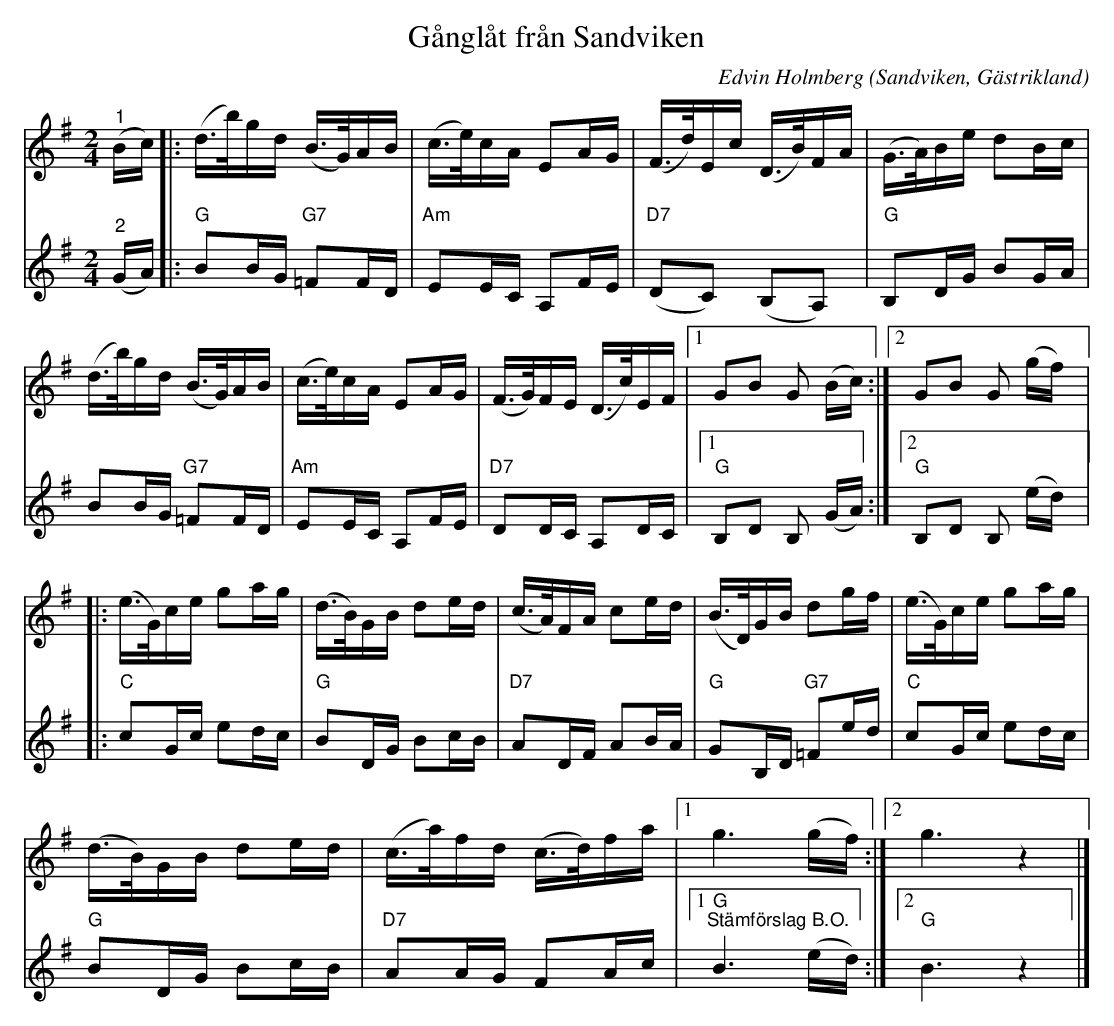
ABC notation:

X:1
T:Gånglåt från Sandviken
O:Sandviken, Gästrikland
C:Edvin Holmberg
L:1/16
M:2/4
K:G
V:1
"^1" (Bc) |: (d>b)gd (B>G)AB | (c>e)cA E2AG | (F>d)Ec (D>B)FA | (G>A)Be d2Bc |
(d>b)gd (B>G)AB | (c>e)cA E2AG | (F>G)FE (D>c)EF |1 G2B2 G2 (Bc) :|2 G2B2 G2 (gf) |:
(e>G)ce g2ag | (d>B)GB d2ed | (c>A)FA c2ed | (B>D)GB d2gf | (e>G)ce g2ag |
(d>B)GB d2ed | (c>a)fd (c>d)fa |1 g6 (gf) :|2 g6 z4 |]
V:2
"^2" (GA) |:"G" B2BG "G7" =F2FD |"Am" E2EC A,2FE |"D7" (D2C2) (B,2A,2) |"G" B,2DG B2GA |
B2BG"G7" =F2FD |"Am" E2EC A,2FE |"D7" D2DC A,2DC |1"G" B,2D2 B,2 (GA) :|2 "G" B,2D2 B,2 (ed) |:
"C" c2Gc e2dc |"G" B2DG B2cB | "D7" A2DF A2BA | "G" G2B,D "G7" =F2ed |"C" c2Gc e2dc |
"G" B2DG B2cB |"D7" A2AG F2Ac |1"G""^Stämförslag B.O." B6 (ed) :|2"G" B6 z4 |]
